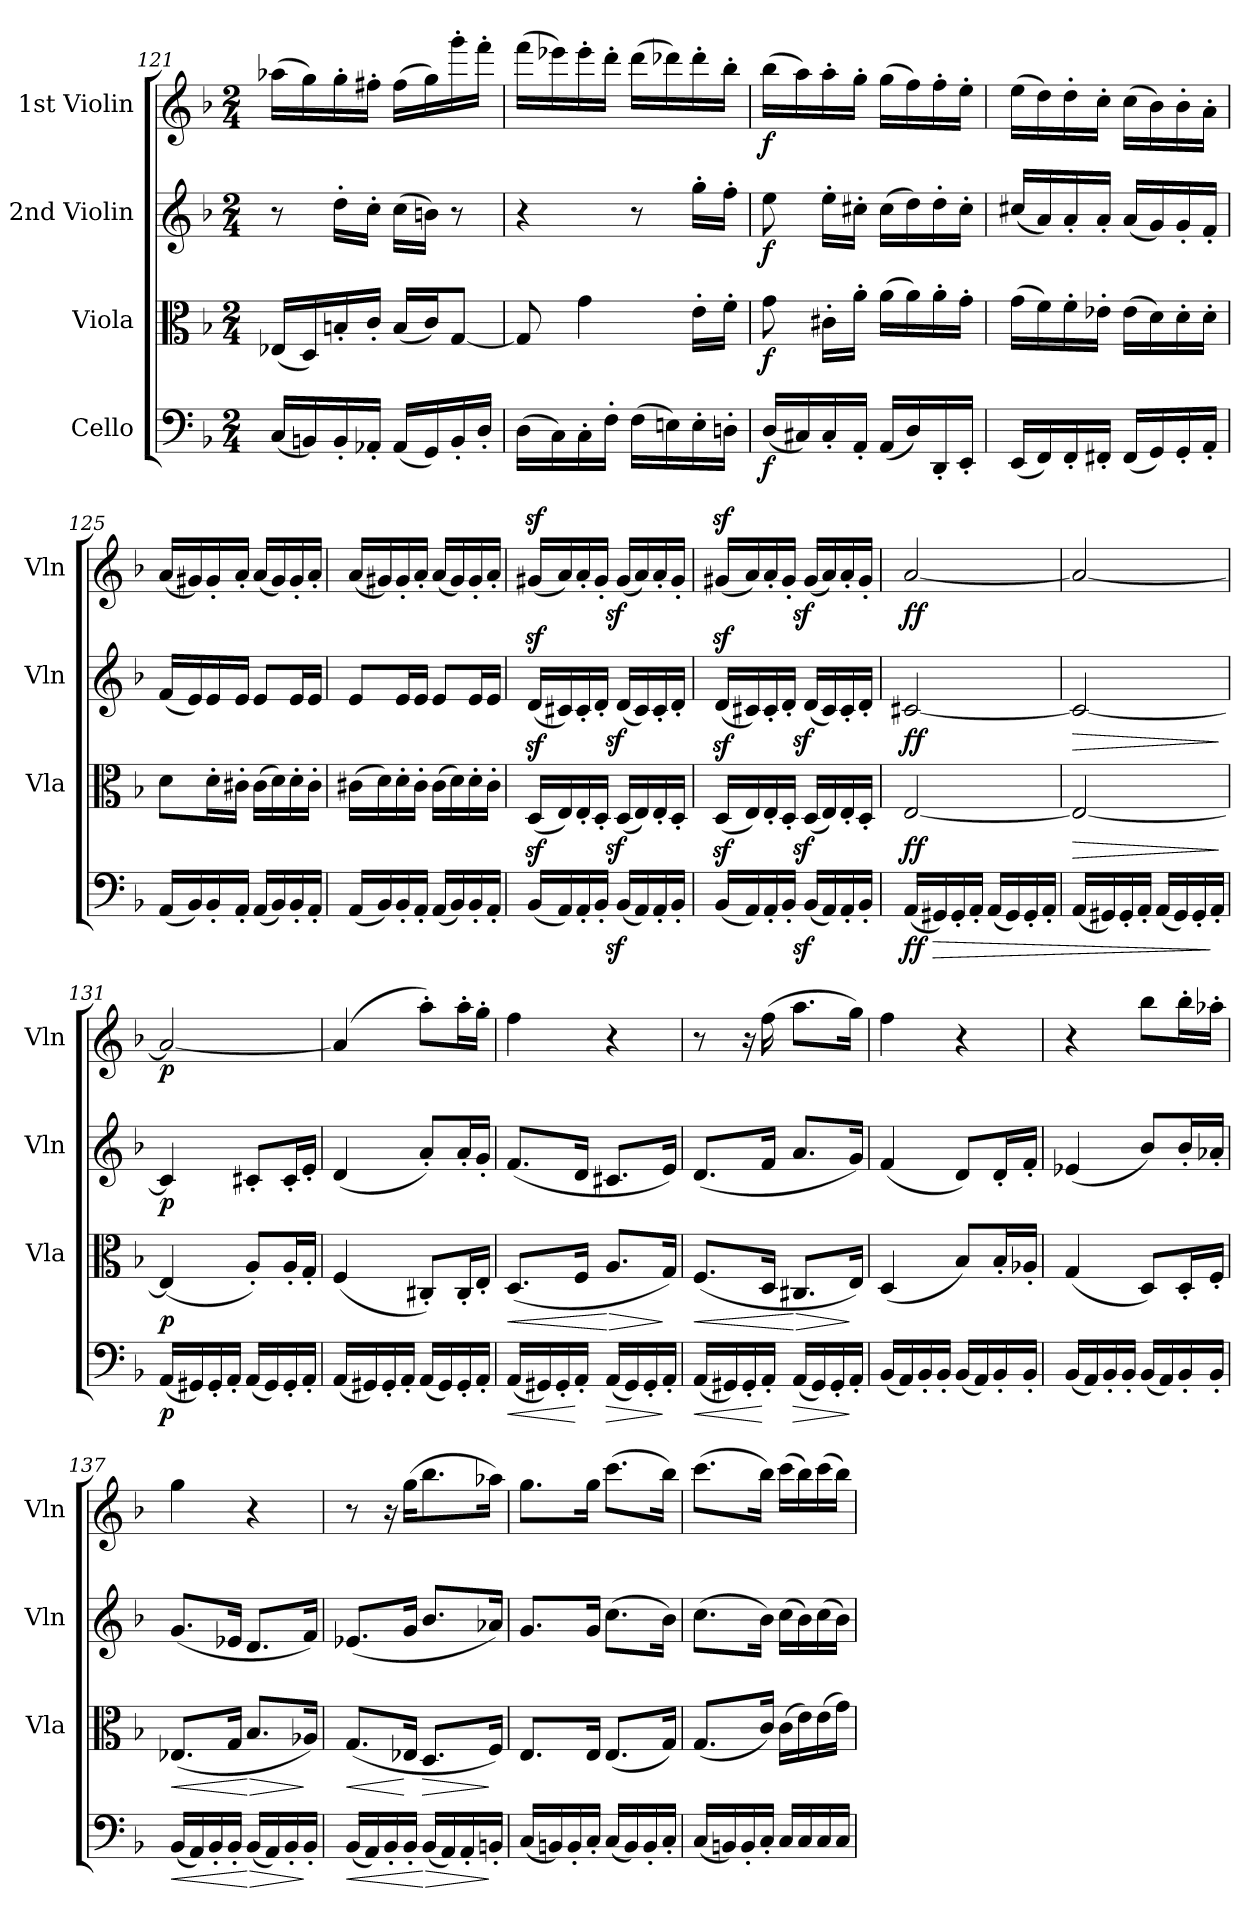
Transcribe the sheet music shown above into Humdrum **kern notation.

**kern	**dynam	**kern	**dynam	**kern	**dynam	**kern	**dynam
*part4	*part4	*part3	*part3	*part2	*part2	*part1	*part1
*staff4	*staff4	*staff3	*staff3	*staff2	*staff2	*staff1	*staff1
*I"Cello	*	*I"Viola	*	*I"2nd Violin	*	*I"1st Violin	*
*	*	*I'Vla	*	*I'Vln	*	*I'Vln	*
*clefF4	*	*clefC3	*	*clefG2	*	*clefG2	*
*k[b-]	*	*k[b-]	*	*k[b-]	*	*k[b-]	*
*F:	*	*F:	*	*F:	*	*F:	*
*M2/4	*	*M2/4	*	*M2/4	*	*M2/4	*
=121	=121	=121	=121	=121	=121	=121	=121
(<16C/LL	.	(<16E-X/LL	.	8r	.	(>16aa-X\LL	.
16BBn/)	.	16D/)	.	.	.	16gg\)	.
16BB'</	.	16Bn'</	.	16dd'>\LL	.	16gg'>\	.
16AA-X'</JJ	.	16c'</JJ	.	16cc'>\JJ	.	16ff#X'>\JJ	.
(<16AA-/LL	.	(<16B/LL	.	(>16cc\LL	.	(>16ff#\LL	.
16GG/)	.	16c/J)	.	16bn\JJ)	.	16gg\)	.
16BB'</	.	[8G/J	.	8r	.	16ggg'>\	.
16D'</JJ	.	.	.	.	.	16fff'>\JJ	.
=122	=122	=122	=122	=122	=122	=122	=122
(>16D\LL	.	8G/]	.	4r	.	(>16fff\LL	.
16C\)	.	.	.	.	.	16eee-X\)	.
16C'>\	.	4g\	.	.	.	16eee-'>\	.
16F'>\JJ	.	.	.	.	.	16ddd'>\JJ	.
(>16F\LL	.	.	.	8r	.	(>16ddd\LL	.
16En\)	.	.	.	.	.	16ddd-X\)	.
16E'>\	.	16e'>\LL	.	16gg'>\LL	.	16ddd-'>\	.
16Dn'>\JJ	.	16f'>\JJ	.	16ff'>\JJ	.	16bb-'>\JJ	.
=123	=123	=123	=123	=123	=123	=123	=123
!	!LO:DY:b	!	!LO:DY:b	!	!LO:DY:b	!	!LO:DY:b
(<16D/LL	f	8g\	f	8ee\	f	(>16bb-\LL	f
16C#X/)	.	.	.	.	.	16aa\)	.
16C#'</	.	16c#X'>\LL	.	16ee'>\LL	.	16aa'>\	.
16AA'</JJ	.	16a'>\JJ	.	16cc#X'>\JJ	.	16gg'>\JJ	.
(<16AA/LL	.	(>16a\LL	.	(>16cc#\LL	.	(>16gg\LL	.
16D/)	.	16a\)	.	16dd\)	.	16ff\)	.
16DD'</	.	16a'>\	.	16dd'>\	.	16ff'>\	.
16EE'</JJ	.	16g'>\JJ	.	16cc#'>\JJ	.	16ee'>\JJ	.
=124	=124	=124	=124	=124	=124	=124	=124
(<16EE/LL	.	(>16g\LL	.	(<16cc#X/LL	.	(>16ee\LL	.
16FF/)	.	16f\)	.	16a/)	.	16dd\)	.
16FF'</	.	16f'>\	.	16a'</	.	16dd'>\	.
16FF#X'</JJ	.	16e-X'>\JJ	.	16a'</JJ	.	16cc'>\JJ	.
(<16FF#/LL	.	(>16e-\LL	.	(<16a/LL	.	(>16cc\LL	.
16GG/)	.	16d\)	.	16g/)	.	16b-\)	.
16GG'</	.	16d'>\	.	16g'</	.	16b-'>\	.
16AA'</JJ	.	16d'>\JJ	.	16f'</JJ	.	16a'>\JJ	.
!!LO:LB:g=z
=125	=125	=125	=125	=125	=125	=125	=125
(<16AA/LL	.	8d\L	.	(<16f/LL	.	(<16a/LL	.
16BB-/)	.	.	.	16e/)	.	16g#X/)	.
16BB-'</	.	16d'>\L	.	16e/	.	16g#'</	.
16AA'</JJ	.	16c#X'>\JJ	.	16e/JJ	.	16a'</JJ	.
(<16AA/LL	.	(>16c#\LL	.	8e/L	.	(<16a/LL	.
16BB-/)	.	16d\)	.	.	.	16g#/)	.
16BB-'</	.	16d'>\	.	16e/L	.	16g#'</	.
16AA'</JJ	.	16c#'>\JJ	.	16e/JJ	.	16a'</JJ	.
=126	=126	=126	=126	=126	=126	=126	=126
(<16AA/LL	.	(>16c#X\LL	.	8e/L	.	(<16a/LL	.
16BB-/)	.	16d\)	.	.	.	16g#X/)	.
16BB-'</	.	16d'>\	.	16e/L	.	16g#'</	.
16AA'</JJ	.	16c#'>\JJ	.	16e/JJ	.	16a'</JJ	.
(<16AA/LL	.	(>16c#\LL	.	8e/L	.	(<16a/LL	.
16BB-/)	.	16d\)	.	.	.	16g#/)	.
16BB-'</	.	16d'>\	.	16e/L	.	16g#'</	.
16AA'</JJ	.	16c#'>\JJ	.	16e/JJ	.	16a'</JJ	.
=127	=127	=127	=127	=127	=127	=127	=127
*^	*	*^	*	*^	*	*^	*
(<16BB-z</LL	8..ryy	.	(<16Dz</LL	8..ryy	.	(<16dz</LL	8..ryy	.	(<16g#Xz</LL	8..ryy	.
16AA/)	.	.	16E/)	.	.	16c#X/)	.	.	16a/)	.	.
16AA'</	.	.	16E'</	.	.	16c#'</	.	.	16a'</	.	.
16BB-'</JJ	.	.	16D'</JJ	.	.	16d'</JJ	.	.	16g#'</JJ	.	.
!	!	!LO:DY:b	!	!	!LO:DY:b	!	!	!LO:DY:b	!	!	!LO:DY:b
.	4ryy	sf	.	4ryy	sf	.	4ryy	sf	.	4ryy	sf
(<16BB-/LL	.	.	(<16D/LL	.	.	(<16d/LL	.	.	(<16g#/LL	.	.
16AA/)	.	.	16E/)	.	.	16c#/)	.	.	16a/)	.	.
16AA'</	.	.	16E'</	.	.	16c#'</	.	.	16a'</	.	.
16BB-'</JJ	.	.	16D'</JJ	.	.	16d'</JJ	.	.	16g#'</JJ	.	.
.	32ryy	.	.	32ryy	.	.	32ryy	.	.	32ryy	.
=128	=128	=128	=128	=128	=128	=128	=128	=128	=128	=128	=128
(<16BB-z</LL	8..ryy	.	(<16Dz</LL	8..ryy	.	(<16dz</LL	8..ryy	.	(<16g#Xz</LL	8..ryy	.
16AA/)	.	.	16E/)	.	.	16c#X/)	.	.	16a/)	.	.
16AA'</	.	.	16E'</	.	.	16c#'</	.	.	16a'</	.	.
16BB-'</JJ	.	.	16D'</JJ	.	.	16d'</JJ	.	.	16g#'</JJ	.	.
!	!	!LO:DY:b	!	!	!LO:DY:b	!	!	!LO:DY:b	!	!	!LO:DY:b
.	4ryy	sf	.	4ryy	sf	.	4ryy	sf	.	4ryy	sf
(<16BB-/LL	.	.	(<16D/LL	.	.	(<16d/LL	.	.	(<16g#/LL	.	.
16AA/)	.	.	16E/)	.	.	16c#/)	.	.	16a/)	.	.
16AA'</	.	.	16E'</	.	.	16c#'</	.	.	16a'</	.	.
16BB-'</JJ	.	.	16D'</JJ	.	.	16d'</JJ	.	.	16g#'</JJ	.	.
.	32ryy	.	.	32ryy	.	.	32ryy	.	.	32ryy	.
=129	=129	=129	=129	=129	=129	=129	=129	=129	=129	=129	=129
!	!	!LO:DY:b	!	!	!LO:DY:b	!	!	!LO:DY:b	!	!	!LO:DY:b
*v	*v	*	*	*	*	*v	*v	*	*v	*v	*
*	*	*v	*v	*	*	*	*	*
(<16AA/LL	ff	[2E/	ff	[2c#X/	ff	[2a/	ff
!	!LO:HP:b	!	!	!	!	!	!
16GG#X/)	>	.	.	.	.	.	.
16GG#'</	.	.	.	.	.	.	.
16AA'</JJ	.	.	.	.	.	.	.
(<16AA/LL	.	.	.	.	.	.	.
16GG#/)	.	.	.	.	.	.	.
16GG#'</	.	.	.	.	.	.	.
16AA'</JJ	.	.	.	.	.	.	.
=130	=130	=130	=130	=130	=130	=130	=130
!	!	!	!LO:HP:b	!	!LO:HP:b	!	!
(<16AA/LL	.	2E/_	>	2c#/_	>	2a/_	.
16GG#X/)	.	.	.	.	.	.	.
16GG#'</	.	.	.	.	.	.	.
16AA'</JJ	.	.	.	.	.	.	.
(<16AA/LL	.	.	.	.	.	.	.
16GG#/)	.	.	.	.	.	.	.
16GG#'</	.	.	.	.	.	.	.
16AA'</JJ	]	.	.	.	.	.	.
.	.	.	]	.	]	.	.
=131	=131	=131	=131	=131	=131	=131	=131
!	!LO:DY:b	!	!LO:DY:b	!	!LO:DY:b	!	!LO:DY:b
(<16AA/LL	p	(<4E/]	p	4c#/]	p	2a/_	p
16GG#X/)	.	.	.	.	.	.	.
16GG#'</	.	.	.	.	.	.	.
16AA'</JJ	.	.	.	.	.	.	.
(<16AA/LL	.	8A'</L)	.	8c#X'</L	.	.	.
16GG#/)	.	.	.	.	.	.	.
16GG#'</	.	16A'</L	.	16c#'</L	.	.	.
16AA'</JJ	.	16G'</JJ	.	16e'</JJ	.	.	.
=132	=132	=132	=132	=132	=132	=132	=132
(<16AA/LL	.	(<4F/	.	(<4d/	.	(4a/]	.
16GG#X/)	.	.	.	.	.	.	.
16GG#'</	.	.	.	.	.	.	.
16AA'</JJ	.	.	.	.	.	.	.
(<16AA/LL	.	8C#X'</L)	.	8a'</L)	.	8aa'>\L)	.
16GG#/)	.	.	.	.	.	.	.
16GG#'</	.	16C#'</L	.	16a'</L	.	16aa'>\L	.
16AA'</JJ	.	16E'</JJ	.	16g'</JJ	.	16gg'>\JJ	.
!!LO:PB:g=z
=133	=133	=133	=133	=133	=133	=133	=133
!	!LO:HP:b	!	!LO:HP:b	!	!	!	!
(<16AA/LL	<	(<8.D/L	<	(<8.f/L	.	4ff\	.
16GG#X/)	.	.	.	.	.	.	.
16GG#'</	.	.	.	.	.	.	.
16AA'</JJ	[	16F/Jk	.	16d/Jk	.	.	.
!	!LO:HP:b	!	!LO:HP:n=1:b	!	!	!	!
(<16AA/LL	>	8.A/L	[ >	8.c#X/L	.	4r	.
16GG#/)	.	.	.	.	.	.	.
16GG#'</	.	.	.	.	.	.	.
16AA'</JJ	]	16G/Jk)	]	16e/Jk)	.	.	.
=134	=134	=134	=134	=134	=134	=134	=134
!	!LO:HP:b	!	!LO:HP:b	!	!	!	!
(<16AA/LL	<	(<8.F/L	<	(<8.d/L	.	8r	.
16GG#X/)	.	.	.	.	.	.	.
16GG#'</	.	.	.	.	.	16r	.
16AA'</JJ	[	16D/Jk	.	16f/Jk	.	(>16ff\	.
!	!LO:HP:b	!	!LO:HP:n=1:b	!	!	!	!
(<16AA/LL	>	8.C#X/L	[ >	8.a/L	.	8.aa\L	.
16GG#/)	.	.	.	.	.	.	.
16GG#'</	.	.	.	.	.	.	.
16AA'</JJ	]	16E/Jk)	]	16g/Jk)	.	16gg\Jk)	.
=135	=135	=135	=135	=135	=135	=135	=135
(<16BB-/LL	.	(<4D/	.	(<4f/	.	4ff\	.
16AA/)	.	.	.	.	.	.	.
16BB-'</	.	.	.	.	.	.	.
16BB-'</JJ	.	.	.	.	.	.	.
(<16BB-/LL	.	8B-/L)	.	8d/L)	.	4r	.
16AA/)	.	.	.	.	.	.	.
16BB-'</	.	16B-'</L	.	16d'</L	.	.	.
16BB-'</JJ	.	16A-X'</JJ	.	16f'</JJ	.	.	.
=136	=136	=136	=136	=136	=136	=136	=136
(<16BB-/LL	.	(<4G/	.	(<4e-X/	.	4r	.
16AA/)	.	.	.	.	.	.	.
16BB-'</	.	.	.	.	.	.	.
16BB-'</JJ	.	.	.	.	.	.	.
(<16BB-/LL	.	8D/L)	.	8b-/L)	.	8bb-\L	.
16AA/)	.	.	.	.	.	.	.
16BB-'</	.	16D'</L	.	16b-'</L	.	16bb-'>\L	.
16BB-'</JJ	.	16F'</JJ	.	16a-X'</JJ	.	16aa-X'>\JJ	.
=137	=137	=137	=137	=137	=137	=137	=137
!	!LO:HP:b	!	!LO:HP:b	!	!	!	!
(<16BB-/LL	<	(<8.E-X/L	<	(<8.g/L	.	4gg\	.
16AA/)	.	.	.	.	.	.	.
16BB-'</	.	.	.	.	.	.	.
16BB-'</JJ	.	16G/Jk	.	16e-X/Jk	.	.	.
!	!LO:HP:n=1:b	!	!LO:HP:n=1:b	!	!	!	!
(<16BB-/LL	[ >	8.B-/L	[ >	8.d/L	.	4r	.
16AA/)	.	.	.	.	.	.	.
16BB-'</	.	.	.	.	.	.	.
16BB-'</JJ	]	16A-X/Jk)	]	16f/Jk)	.	.	.
=138	=138	=138	=138	=138	=138	=138	=138
!	!LO:HP:b	!	!LO:HP:b	!	!	!	!
(<16BB-/LL	<	(<8.G/L	<	(<8.e-X/L	.	8r	.
16AA/)	.	.	.	.	.	.	.
16BB-'</	.	.	.	.	.	16r	.
16BB-'</JJ	.	16E-X/Jk	[	16g/Jk	.	(>16gg\KL	.
!	!LO:HP:n=1:b	!	!LO:HP:b	!	!	!	!
(<16BB-/LL	[ >	8.D/L	>	8.b-/L	.	8.bb-\	.
16AA/)	.	.	.	.	.	.	.
16AA'</	.	.	.	.	.	.	.
16BBn'</JJ	]	16F/Jk)	]	16a-X/Jk)	.	16aa-X\Jk)	.
=139	=139	=139	=139	=139	=139	=139	=139
(<16C/LL	.	8.E/L	.	8.g/L	.	8.gg\L	.
16BBn/)	.	.	.	.	.	.	.
16BB'</	.	.	.	.	.	.	.
16C'</JJ	.	16E/Jk	.	16g/Jk	.	16gg\Jk	.
(<16C/LL	.	(<8.E/L	.	(>8.cc\L	.	(>8.ccc\L	.
16BB/)	.	.	.	.	.	.	.
16BB'</	.	.	.	.	.	.	.
16C'</JJ	.	16G/Jk)	.	16b-\Jk)	.	16bb-\Jk)	.
=140	=140	=140	=140	=140	=140	=140	=140
(<16C/LL	.	(<8.G/L	.	(>8.cc\L	.	(>8.ccc\L	.
16BBn/)	.	.	.	.	.	.	.
16BB'</	.	.	.	.	.	.	.
16C'</JJ	.	16c/Jk)	.	16b-\Jk)	.	16bb-\Jk)	.
16C/LL	.	(>16c\LL	.	(>16cc\LL	.	(>16ccc\LL	.
16C/	.	16e\)	.	16b-\)	.	16bb-\)	.
16C/	.	(>16e\	.	(>16cc\	.	(>16ccc\	.
16C/JJ	.	16g\JJ)	.	16b-\JJ)	.	16bb-\JJ)	.
=	=	=	=	=	=	=	=
*-	*-	*-	*-	*-	*-	*-	*-
